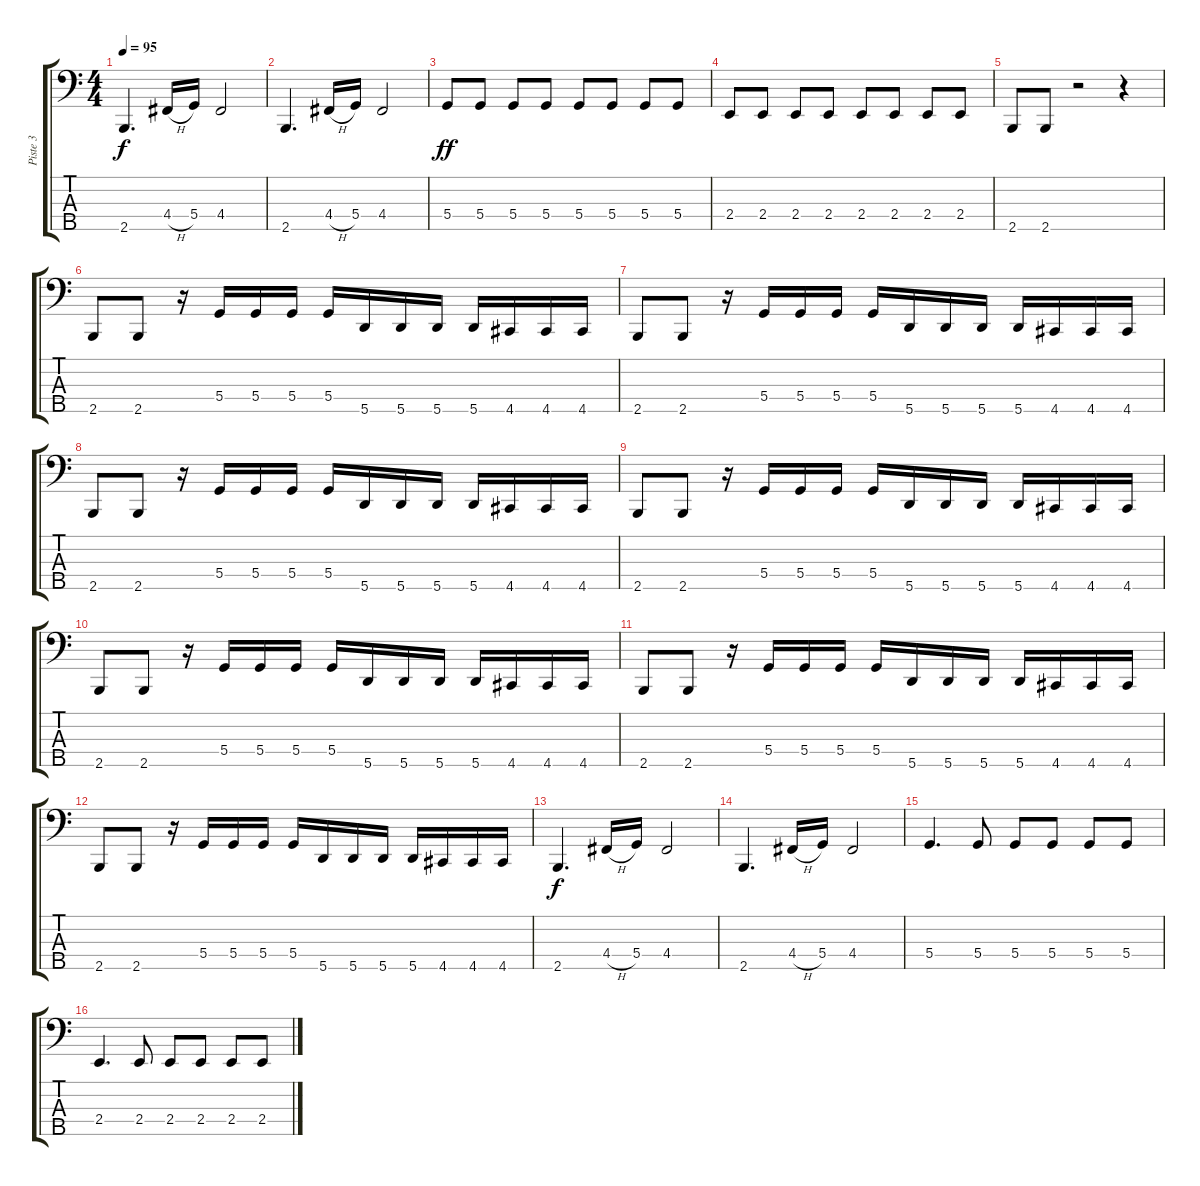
\track ("Piste 3" "Piste 3") {instrument electricbassfinger}
\staff {score tabs}
\tuning (F2 C2 G1 D1 A0) {hide}
\ts (4 4)
\tempo 95
\clef f4
\ks c
2.5.4{d dy f} 4.4{h}.16 5.4.16 4.4.2 |
2.5.4{d} 4.4{h}.16 5.4.16 4.4.2 |
5.4.8{dy ff} 5.4.8 5.4.8 5.4.8 5.4.8 5.4.8 5.4.8 5.4.8 |
2.4.8 2.4.8 2.4.8 2.4.8 2.4.8 2.4.8 2.4.8 2.4.8 |
2.5.8 2.5.8 r.2 r.4 |
2.5.8 2.5.8 r.16 5.4.16 5.4.16 5.4.16 5.4.16 5.5.16 5.5.16 5.5.16 5.5.16 4.5.16 4.5.16 4.5.16 |
2.5.8 2.5.8 r.16 5.4.16 5.4.16 5.4.16 5.4.16 5.5.16 5.5.16 5.5.16 5.5.16 4.5.16 4.5.16 4.5.16 |
2.5.8 2.5.8 r.16 5.4.16 5.4.16 5.4.16 5.4.16 5.5.16 5.5.16 5.5.16 5.5.16 4.5.16 4.5.16 4.5.16 |
2.5.8 2.5.8 r.16 5.4.16 5.4.16 5.4.16 5.4.16 5.5.16 5.5.16 5.5.16 5.5.16 4.5.16 4.5.16 4.5.16 |
2.5.8 2.5.8 r.16 5.4.16 5.4.16 5.4.16 5.4.16 5.5.16 5.5.16 5.5.16 5.5.16 4.5.16 4.5.16 4.5.16 |
2.5.8 2.5.8 r.16 5.4.16 5.4.16 5.4.16 5.4.16 5.5.16 5.5.16 5.5.16 5.5.16 4.5.16 4.5.16 4.5.16 |
2.5.8 2.5.8 r.16 5.4.16 5.4.16 5.4.16 5.4.16 5.5.16 5.5.16 5.5.16 5.5.16 4.5.16 4.5.16 4.5.16 |
2.5.4{d dy f} 4.4{h}.16 5.4.16 4.4.2 |
2.5.4{d} 4.4{h}.16 5.4.16 4.4.2 |
5.4.4{d} 5.4.8 5.4.8 5.4.8 5.4.8 5.4.8 |
2.4.4{d} 2.4.8 2.4.8 2.4.8 2.4.8 2.4.8
